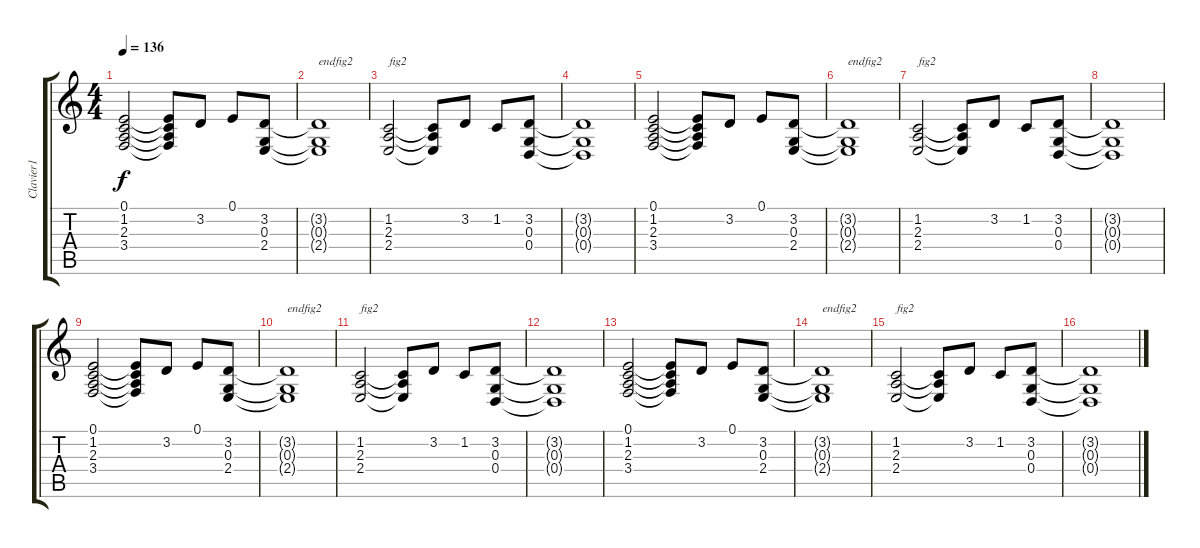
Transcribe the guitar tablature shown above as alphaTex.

\track ("Clavier1" "Clavier1") {instrument drawbarorgan}
\staff {score tabs}
\tuning (E4 B3 G3 D3 A2 E2) {hide}
\ts (4 4)
\tempo 136
\clef g2
\ks c
(0.1 1.2 2.3 3.4).2{dy f} (0.1{t} 1.2{t} 2.3{t} 3.4{t}).8 3.2.8 0.1.8 (3.2 0.3 2.4).8 |
(3.2{t} 0.3{t} 2.4{t}).1{txt "endfig2"} |
(1.2 2.3 2.4).2{txt "fig2"} (1.2{t} 2.3{t} 2.4{t}).8 3.2.8 1.2.8 (3.2 0.3 0.4).8 |
(3.2{t} 0.3{t} 0.4{t}).1 |
(0.1 1.2 2.3 3.4).2 (0.1{t} 1.2{t} 2.3{t} 3.4{t}).8 3.2.8 0.1.8 (3.2 0.3 2.4).8 |
(3.2{t} 0.3{t} 2.4{t}).1{txt "endfig2"} |
(1.2 2.3 2.4).2{txt "fig2"} (1.2{t} 2.3{t} 2.4{t}).8 3.2.8 1.2.8 (3.2 0.3 0.4).8 |
(3.2{t} 0.3{t} 0.4{t}).1 |
(0.1 1.2 2.3 3.4).2 (0.1{t} 1.2{t} 2.3{t} 3.4{t}).8 3.2.8 0.1.8 (3.2 0.3 2.4).8 |
(3.2{t} 0.3{t} 2.4{t}).1{txt "endfig2"} |
(1.2 2.3 2.4).2{txt "fig2"} (1.2{t} 2.3{t} 2.4{t}).8 3.2.8 1.2.8 (3.2 0.3 0.4).8 |
(3.2{t} 0.3{t} 0.4{t}).1 |
(0.1 1.2 2.3 3.4).2 (0.1{t} 1.2{t} 2.3{t} 3.4{t}).8 3.2.8 0.1.8 (3.2 0.3 2.4).8 |
(3.2{t} 0.3{t} 2.4{t}).1{txt "endfig2"} |
(1.2 2.3 2.4).2{txt "fig2"} (1.2{t} 2.3{t} 2.4{t}).8 3.2.8 1.2.8 (3.2 0.3 0.4).8 |
(3.2{t} 0.3{t} 0.4{t}).1
